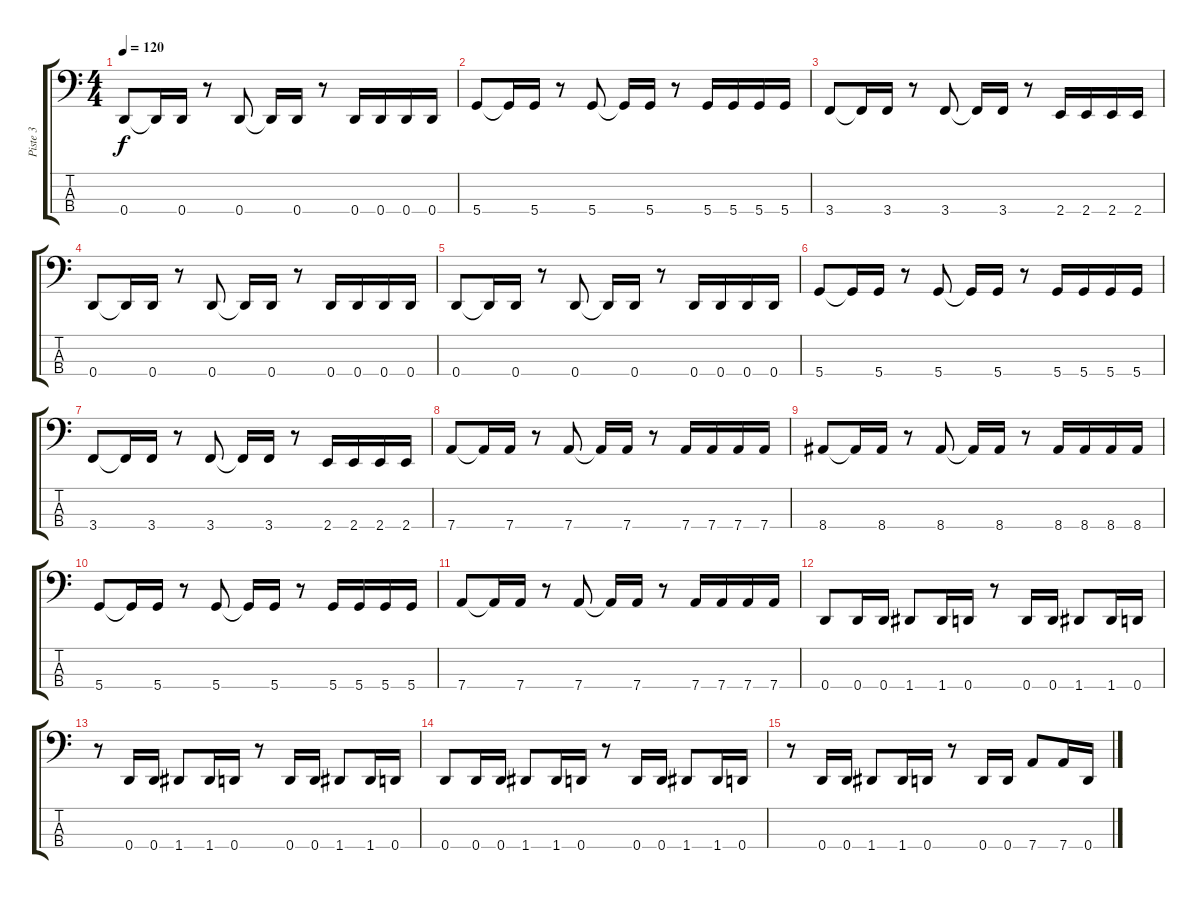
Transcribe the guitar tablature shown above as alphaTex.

\track ("Piste 3" "Piste 3") {instrument slapbass1}
\staff {score tabs}
\tuning (G2 D2 A1 D1) {hide}
\ts (4 4)
\tempo 120
\clef f4
\ks c
0.4.8{dy f} 0.4{t}.16 0.4.16 r.8 0.4.8 0.4{t}.16 0.4.16 r.8 0.4.16 0.4.16 0.4.16 0.4.16 |
5.4.8 5.4{t}.16 5.4.16 r.8 5.4.8 5.4{t}.16 5.4.16 r.8 5.4.16 5.4.16 5.4.16 5.4.16 |
3.4.8 3.4{t}.16 3.4.16 r.8 3.4.8 3.4{t}.16 3.4.16 r.8 2.4.16 2.4.16 2.4.16 2.4.16 |
0.4.8 0.4{t}.16 0.4.16 r.8 0.4.8 0.4{t}.16 0.4.16 r.8 0.4.16 0.4.16 0.4.16 0.4.16 |
0.4.8 0.4{t}.16 0.4.16 r.8 0.4.8 0.4{t}.16 0.4.16 r.8 0.4.16 0.4.16 0.4.16 0.4.16 |
5.4.8 5.4{t}.16 5.4.16 r.8 5.4.8 5.4{t}.16 5.4.16 r.8 5.4.16 5.4.16 5.4.16 5.4.16 |
3.4.8 3.4{t}.16 3.4.16 r.8 3.4.8 3.4{t}.16 3.4.16 r.8 2.4.16 2.4.16 2.4.16 2.4.16 |
7.4.8 7.4{t}.16 7.4.16 r.8 7.4.8 7.4{t}.16 7.4.16 r.8 7.4.16 7.4.16 7.4.16 7.4.16 |
8.4.8 8.4{t}.16 8.4.16 r.8 8.4.8 8.4{t}.16 8.4.16 r.8 8.4.16 8.4.16 8.4.16 8.4.16 |
5.4.8 5.4{t}.16 5.4.16 r.8 5.4.8 5.4{t}.16 5.4.16 r.8 5.4.16 5.4.16 5.4.16 5.4.16 |
7.4.8 7.4{t}.16 7.4.16 r.8 7.4.8 7.4{t}.16 7.4.16 r.8 7.4.16 7.4.16 7.4.16 7.4.16 |
0.4.8 0.4.16 0.4.16 1.4.8 1.4.16 0.4.16 r.8 0.4.16 0.4.16 1.4.8 1.4.16 0.4.16 |
r.8 0.4.16 0.4.16 1.4.8 1.4.16 0.4.16 r.8 0.4.16 0.4.16 1.4.8 1.4.16 0.4.16 |
0.4.8 0.4.16 0.4.16 1.4.8 1.4.16 0.4.16 r.8 0.4.16 0.4.16 1.4.8 1.4.16 0.4.16 |
r.8 0.4.16 0.4.16 1.4.8 1.4.16 0.4.16 r.8 0.4.16 0.4.16 7.4.8 7.4.16 0.4.16
